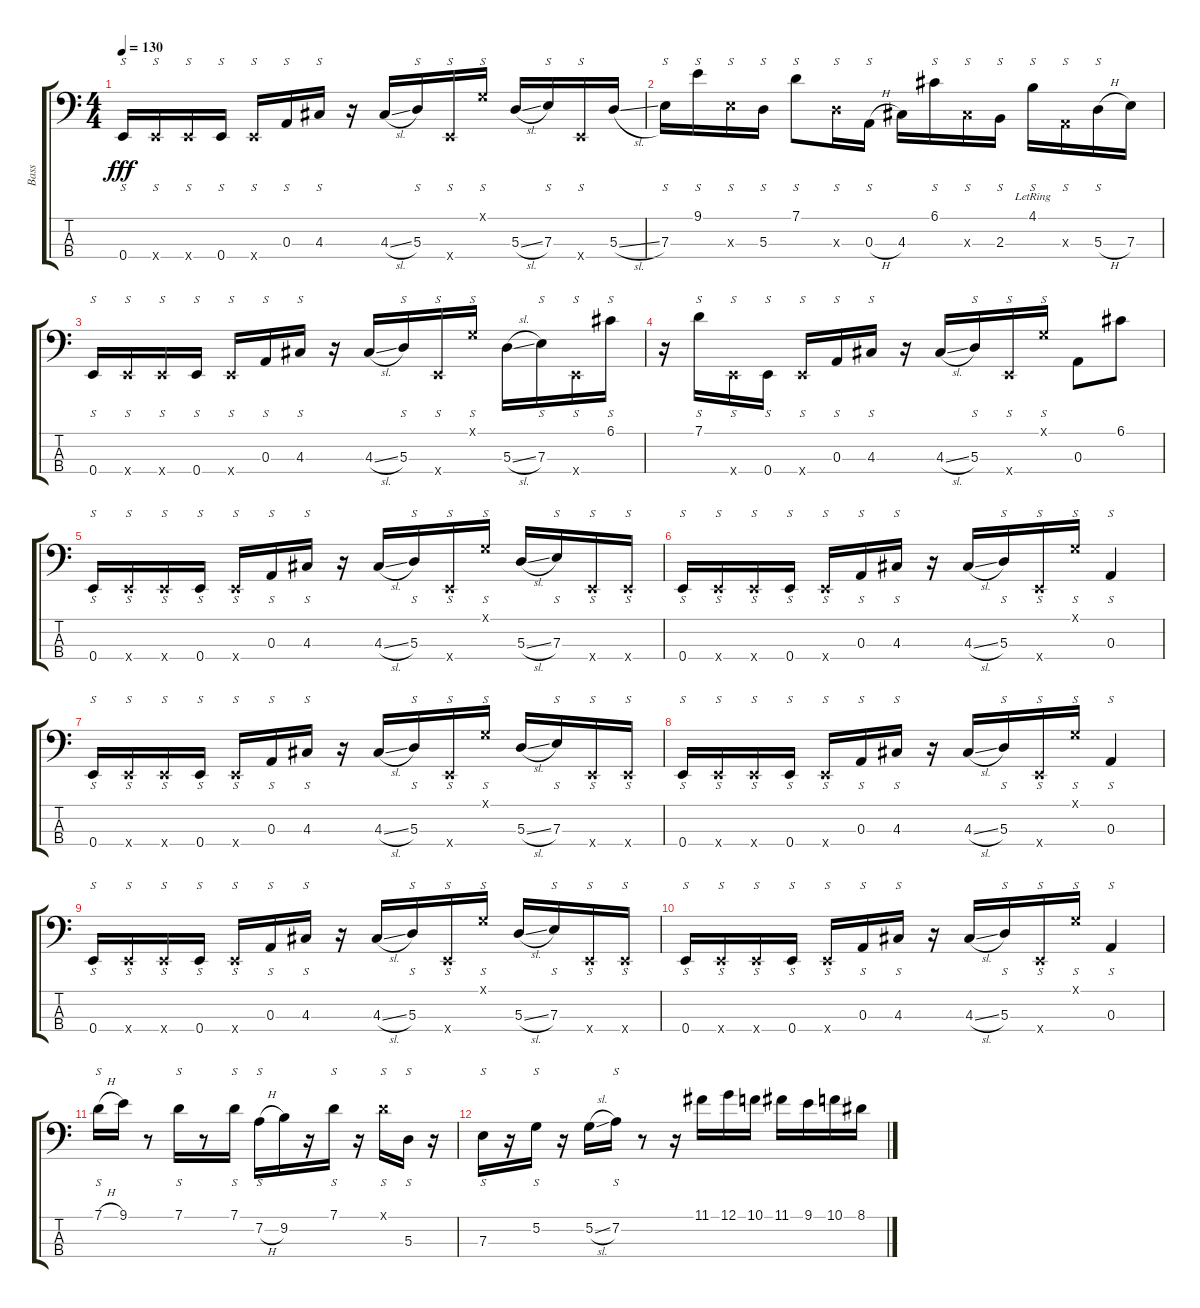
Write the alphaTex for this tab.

\track ("Bass" "Bass") {solo instrument slapbass1}
\staff {score tabs}
\tuning (G2 D2 A1 E1) {hide}
\ts (4 4)
\tempo 130
\clef f4
\ks c
0.4.16{s dy fff} 0.4{x}.16{s} 0.4{x}.16{s} 0.4.16{s} 0.4{x}.16{s} 0.3.16{s} 4.3.16{s} r.16 4.3{sl}.16 5.3.16{s} 0.4{x}.16{s} 0.1{x}.16{s} 5.3{sl}.16 7.3.16{s} 0.4{x}.16{s} 5.3{sl}.16 |
7.3.16{s} 9.1.16{s} 7.3{x}.16{s} 5.3.16{s} 7.1.8{s} 5.3{x}.16{s} 0.3{h}.16{s} 4.3.16 6.1.16{s} 4.3{x}.16{s} 2.3.16{s} 4.1{lr}.16{s} 0.3{x}.16{s} 5.3{h}.16{s} 7.3.16 |
0.4.16{s} 0.4{x}.16{s} 0.4{x}.16{s} 0.4.16{s} 0.4{x}.16{s} 0.3.16{s} 4.3.16{s} r.16 4.3{sl}.16 5.3.16{s} 0.4{x}.16{s} 0.1{x}.16{s} 5.3{sl}.16 7.3.16{s} 0.4{x}.16{s} 6.1.16{s} |
r.16 7.1.16{s} 0.4{x}.16{s} 0.4.16{s} 0.4{x}.16{s} 0.3.16{s} 4.3.16{s} r.16 4.3{sl}.16 5.3.16{s} 0.4{x}.16{s} 0.1{x}.16{s} 0.3.8 6.1.8 |
0.4.16{s} 0.4{x}.16{s} 0.4{x}.16{s} 0.4.16{s} 0.4{x}.16{s} 0.3.16{s} 4.3.16{s} r.16 4.3{sl}.16 5.3.16{s} 0.4{x}.16{s} 0.1{x}.16{s} 5.3{sl}.16 7.3.16{s} 0.4{x}.16{s} 0.4{x}.16{s} |
0.4.16{s} 0.4{x}.16{s} 0.4{x}.16{s} 0.4.16{s} 0.4{x}.16{s} 0.3.16{s} 4.3.16{s} r.16 4.3{sl}.16 5.3.16{s} 0.4{x}.16{s} 0.1{x}.16{s} 0.3.4{s} |
0.4.16{s} 0.4{x}.16{s} 0.4{x}.16{s} 0.4.16{s} 0.4{x}.16{s} 0.3.16{s} 4.3.16{s} r.16 4.3{sl}.16 5.3.16{s} 0.4{x}.16{s} 0.1{x}.16{s} 5.3{sl}.16 7.3.16{s} 0.4{x}.16{s} 0.4{x}.16{s} |
0.4.16{s} 0.4{x}.16{s} 0.4{x}.16{s} 0.4.16{s} 0.4{x}.16{s} 0.3.16{s} 4.3.16{s} r.16 4.3{sl}.16 5.3.16{s} 0.4{x}.16{s} 0.1{x}.16{s} 0.3.4{s} |
0.4.16{s} 0.4{x}.16{s} 0.4{x}.16{s} 0.4.16{s} 0.4{x}.16{s} 0.3.16{s} 4.3.16{s} r.16 4.3{sl}.16 5.3.16{s} 0.4{x}.16{s} 0.1{x}.16{s} 5.3{sl}.16 7.3.16{s} 0.4{x}.16{s} 0.4{x}.16{s} |
0.4.16{s} 0.4{x}.16{s} 0.4{x}.16{s} 0.4.16{s} 0.4{x}.16{s} 0.3.16{s} 4.3.16{s} r.16 4.3{sl}.16 5.3.16{s} 0.4{x}.16{s} 0.1{x}.16{s} 0.3.4{s} |
7.1{h}.16{s} 9.1.16 r.8 7.1.16{s} r.8 7.1.16{s} 7.2{h}.16{s} 9.2.16 r.16 7.1.16{s} r.16 7.1{x}.16{s} 5.3.16{s} r.16 |
7.3.16{s} r.16 5.2.16{s} r.16 5.2{sl}.16 7.2.16{s} r.8 r.16 11.1.16 12.1.16 10.1.16 11.1.16 9.1.16 10.1.16 8.1.16
